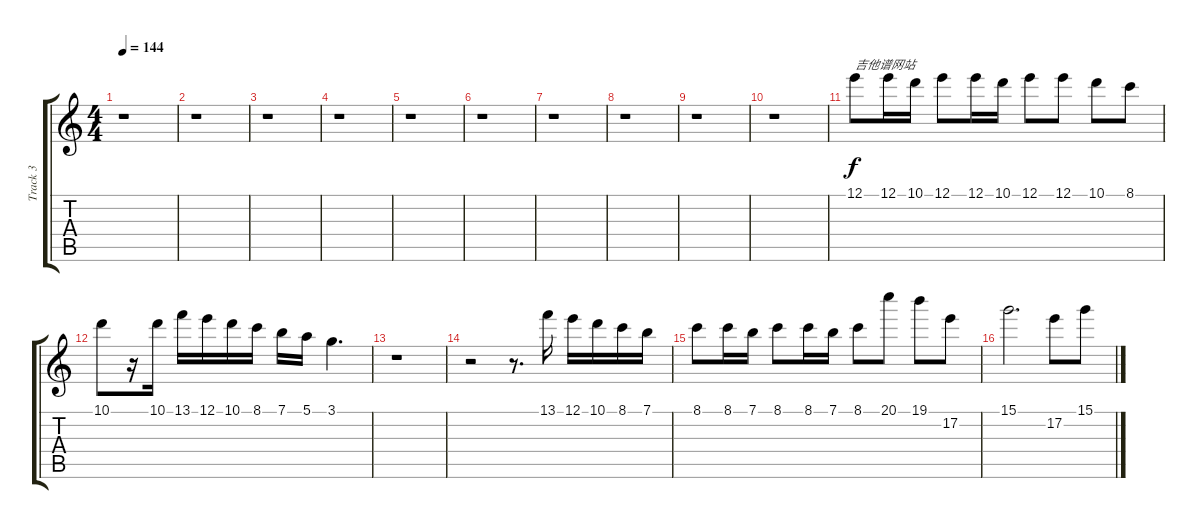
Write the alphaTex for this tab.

\track ("Track 3" "Track 3") {instrument overdrivenguitar}
\staff {score tabs}
\tuning (E4 B3 G3 D3 A2 E2) {hide}
\ts (4 4)
\tempo 144
\clef g2
\ks c
r.1{dy f} |
r.1 |
r.1 |
r.1 |
r.1 |
r.1 |
r.1 |
r.1 |
r.1 |
r.1 |
12.1.8{txt "吉他谱网站"} 12.1.16 10.1.16 12.1.8 12.1.16 10.1.16 12.1.8 12.1.8 10.1.8 8.1.8 |
10.1.8 r.16 10.1.16 13.1.16 12.1.16 10.1.16 8.1.16 7.1.16 5.1.16 3.1.4{d} |
r.1 |
r.2 r.8{d} 13.1.16 12.1.16 10.1.16 8.1.16 7.1.16 |
8.1.8 8.1.16 7.1.16 8.1.8 8.1.16 7.1.16 8.1.8 20.1.8 19.1.8 17.2.8 |
15.1.2{d} 17.2.8 15.1.8
